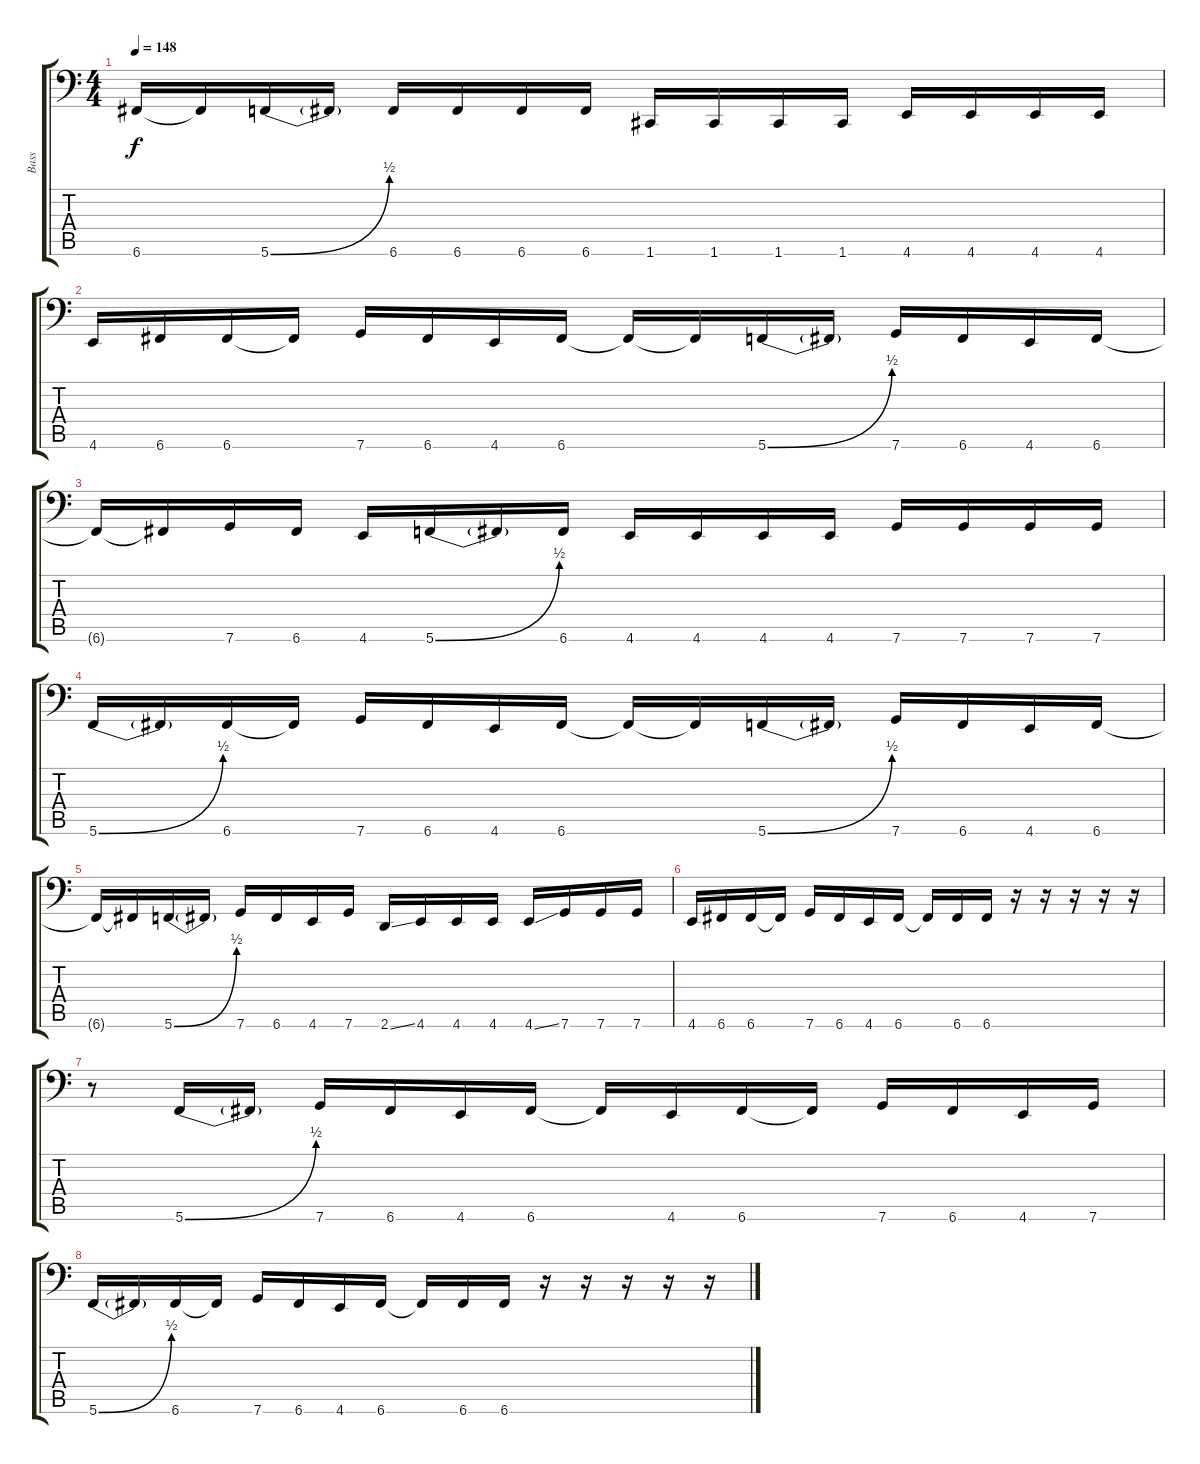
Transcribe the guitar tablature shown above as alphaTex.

\track ("Bass" "Bass") {instrument electricbassfinger}
\staff {score tabs}
\tuning (D3 A2 F2 C2 G1 C1) {hide}
\ts (4 4)
\tempo 148
\clef f4
\ks c
6.6{t}.16{dy f} 6.6{t}.16 5.6{be (bend 0 0 60 2)}.16 5.6{t}.16 6.6.16 6.6.16 6.6.16 6.6.16 1.6.16 1.6.16 1.6.16 1.6.16 4.6.16 4.6.16 4.6.16 4.6.16 |
4.6.16 6.6.16 6.6.16 6.6{t}.16 7.6.16 6.6.16 4.6.16 6.6.16 6.6{t}.16 6.6{t}.16 5.6{be (bend 0 0 60 2)}.16 5.6{t}.16 7.6.16 6.6.16 4.6.16 6.6.16 |
6.6{t}.16 6.6{t}.16 7.6.16 6.6.16 4.6.16 5.6{be (bend 0 0 60 2)}.16 5.6{t}.16 6.6.16 4.6.16 4.6.16 4.6.16 4.6.16 7.6.16 7.6.16 7.6.16 7.6.16 |
5.6{be (bend 0 0 60 2)}.16 5.6{t}.16 6.6.16 6.6{t}.16 7.6.16 6.6.16 4.6.16 6.6.16 6.6{t}.16 6.6{t}.16 5.6{be (bend 0 0 60 2)}.16 5.6{t}.16 7.6.16 6.6.16 4.6.16 6.6.16 |
6.6{t}.16 6.6{t}.16 5.6{be (bend 0 0 60 2)}.16 5.6{t}.16 7.6.16 6.6.16 4.6.16 7.6.16 2.6{ss}.16 4.6.16 4.6.16 4.6.16 4.6{ss}.16 7.6.16 7.6.16 7.6.16 |
4.6.16 6.6.16 6.6.16 6.6{t}.16 7.6.16 6.6.16 4.6.16 6.6.16 6.6{t}.16 6.6.16 6.6.16 r.16 r.16 r.16 r.16 r.16 |
r.8 5.6{be (bend 0 0 60 2)}.16 5.6{t}.16 7.6.16 6.6.16 4.6.16 6.6.16 6.6{t}.16 4.6.16 6.6.16 6.6{t}.16 7.6.16 6.6.16 4.6.16 7.6.16 |
5.6{be (bend 0 0 60 2)}.16 5.6{t}.16 6.6.16 6.6{t}.16 7.6.16 6.6.16 4.6.16 6.6.16 6.6{t}.16 6.6.16 6.6.16 r.16 r.16 r.16 r.16 r.16
